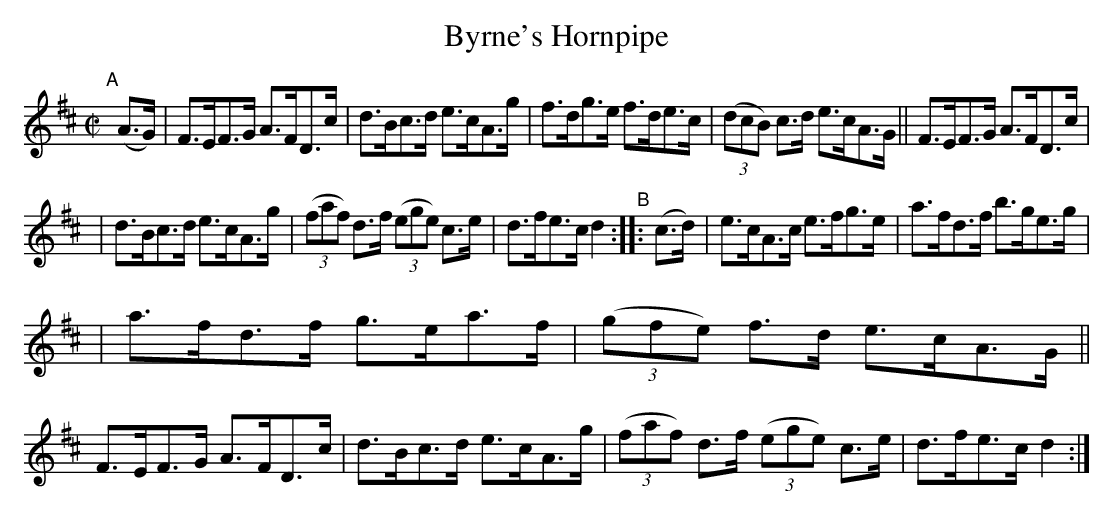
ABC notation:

X:1
T: Byrne's Hornpipe
M: C|
L: 1/8
K: D
"^A"[|] (A>G) | F>EF>G A>FD>c | d>Bc>d e>cA>g | f>dg>e f>de>c | (3(dcB) c>d e>cA>G || F>EF>G A>FD>c |
| d>Bc>d e>cA>g | (3(faf) d>f (3(ege) c>e | d>fe>c d2 "^B":: (c>d) | e>cA>c e>fg>e | a>fd>f b>ge>g |
| a>fd>f g>ea>f | (3(gfe) f>d e>cA>G || F>EF>G A>FD>c | d>Bc>d e>cA>g | (3(faf) d>f (3(ege) c>e | d>fe>c d2 :|
